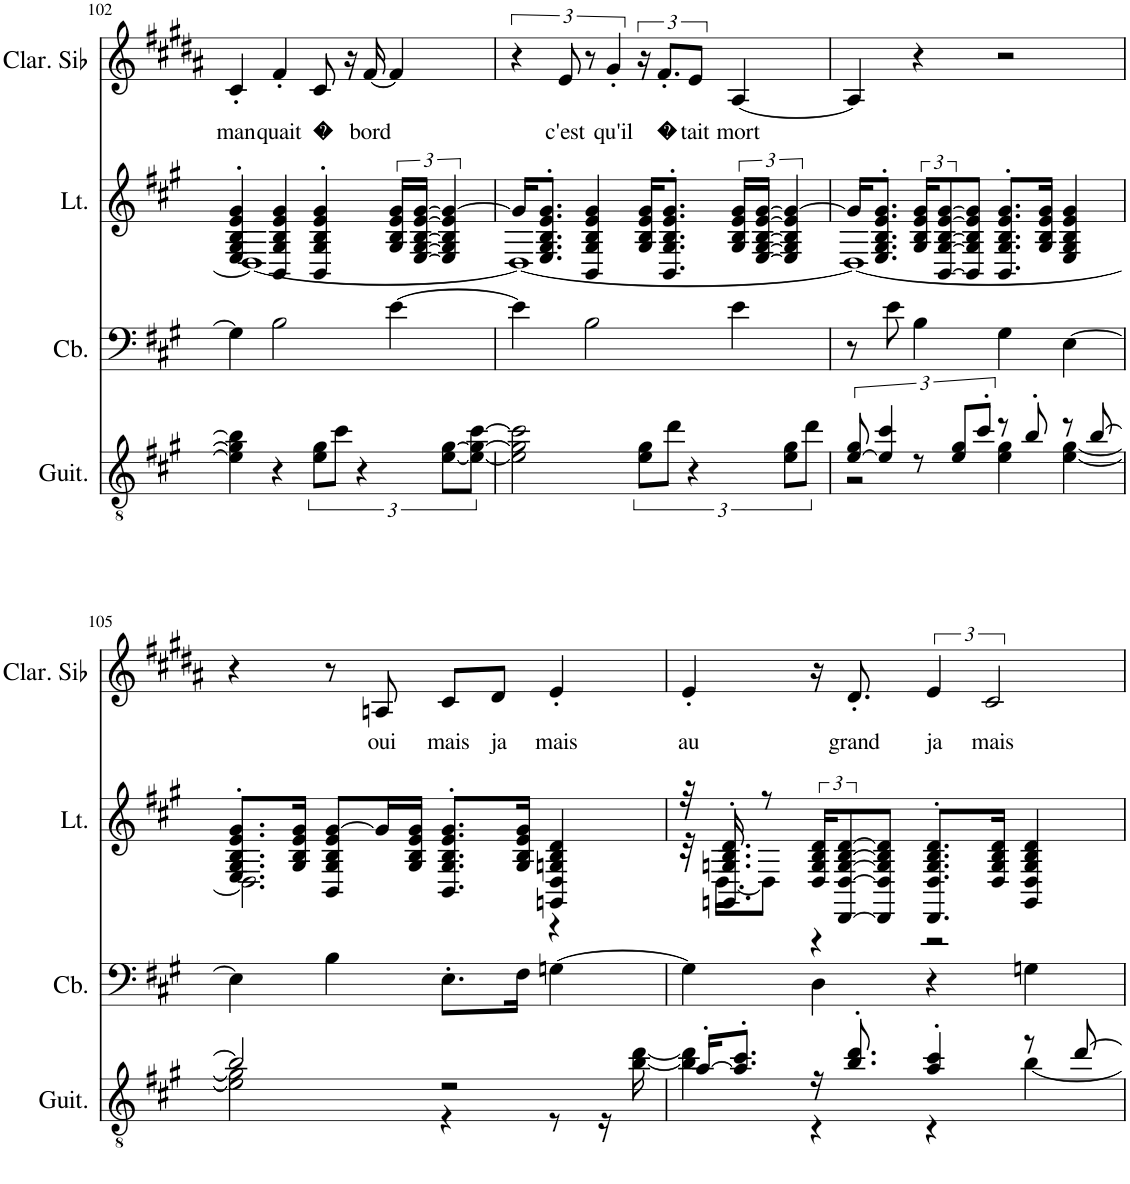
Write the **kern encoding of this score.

**kern	**kern	**kern	**kern	**text
*part4	*part3	*part2	*part1	*part1
*staff4	*staff3	*staff2	*staff1	*staff1
*I"Guitare acoustique, Gtr Jazz	*I"Contrebasse, CtreBass	*I"Luth, Gtr Acc	*I"Clarinette en Sib	*
*I'Guit.	*I'Cb.	*I'Lt.	*I'Clar. Sib	*
!!LO:PB:g=z
*clefGv2	*clefF4	*clefG2	*clefG2	*
*	*Trd7c12	*	*Trd1c2	*
*k[f#c#g#]	*k[f#c#g#]	*k[f#c#g#]	*k[f#c#g#d#a#]	*
*M4/4	*M4/4	*M4/4	*M4/4	*
=102	=102	=102	=102	=102
*	*	*^	*	*
!	!	!	!	!	!LO:LY:b
4e\] 4g#\] 4b\]	4G#\]	4E/' 4G#/' 4B/' 4e/' 4g#/'	1D_	4c#'/	man
!	!	!	!	!	!LO:LY:b
4r	2B\	4BB/ 4G#/ 4B/ 4e/ 4g#/	.	4f#'/	quait
!	!	!	!	!	!LO:LY:b
12e\ 12g#\L	.	4BB/' 4G#/' 4B/' 4e/' 4g#/'	.	8c#/	�
12cc#\J	.	.	.	.	.
.	.	.	.	16r	.
6r	.	.	.	.	.
!	!	!	!	!	!LO:LY:b
.	.	.	.	[16f#/	bord
.	[4e\	24G#/ 24B/ 24e/ 24g#/LL	.	4f#/]	.
.	.	[24E/ [24G#/ [24B/ [24e/ [24g#/JJ	.	.	.
[12e\ [12g#\L	.	6E/] 6G#/] 6B/] 6e/] 6g#/_	.	.	.
12e\_ 12g#\_ [12cc#\J	.	.	.	.	.
=103	=103	=103	=103	=103	=103
2e\] 2g#\] 2cc#\]	4e\]	16g#/KL]	1D_	6r	.
.	.	8.E/' 8.G#/' 8.B/' 8.e/' 8.g#/'J	.	.	.
!	!	!	!	!	!LO:LY:b
.	.	.	.	12e/	c'est
.	2B\	4BB/ 4G#/ 4B/ 4e/ 4g#/	.	12r	.
!	!	!	!	!	!LO:LY:b
.	.	.	.	6g#'/	qu'il
12e\ 12g#\L	.	16G#/ 16B/ 16e/ 16g#/KL	.	24r	.
!	!	!	!	!	!LO:LY:b
.	.	.	.	12.f#'/L	�
.	.	8.BB/' 8.G#/' 8.B/' 8.e/' 8.g#/'J	.	.	.
12dd\J	.	.	.	.	.
!	!	!	!	!	!LO:LY:b
6r	.	.	.	12e/J	tait
!	!	!	!	!	!LO:LY:b
.	4e\	24G#/ 24B/ 24e/ 24g#/LL	.	[4A#/	mort
.	.	[24E/ [24G#/ [24B/ [24e/ [24g#/JJ	.	.	.
12e\ 12g#\L	.	6E/] 6G#/] 6B/] 6e/] 6g#/_	.	.	.
12dd\J	.	.	.	.	.
=104	=104	=104	=104	=104	=104
*^	*	*	*	*	*
[12e/ 12g#/	2r	8r	16g#/KL]	1D_	4A#/]	.
.	.	.	8.E/' 8.G#/' 8.B/' 8.e/' 8.g#/'J	.	.	.
6e/] 6cc#/	.	.	.	.	.	.
.	.	8e\	.	.	.	.
12r	.	4B\	24G#/ 24B/ 24e/ 24g#/KL	.	4r	.
.	.	.	[12BB/ [12G#/ [12B/ [12e/ [12g#/	.	.	.
12e/ 12g#/L	.	.	.	.	.	.
.	.	.	8BB/] 8G#/] 8B/] 8e/] 8g#/]J	.	.	.
12cc#'/J	.	.	.	.	.	.
8r	4e\ 4g#\	4G#\	8.BB/' 8.G#/' 8.B/' 8.e/' 8.g#/'L	.	2r	.
8b'/	.	.	.	.	.	.
.	.	.	16G#/ 16B/ 16e/ 16g#/Jk	.	.	.
8r	[4e\ [4g#\	[4E\	4E/ 4G#/ 4B/ 4e/ 4g#/	.	.	.
[8b/	.	.	.	.	.	.
!!LO:LB:g=z
=105	=105	=105	=105	=105	=105	=105
2b/]	2e\] 2g#\]	4E\]	8.E/' 8.G#/' 8.B/' 8.e/' 8.g#/'L	2.D\]	4r	.
.	.	.	16G#/ 16B/ 16e/ 16g#/Jk	.	.	.
.	.	4B\	8BB/ 8G#/ 8B/ 8e/ [8g#/L	.	8r	.
!	!	!	!	!	!	!LO:LY:b
.	.	.	16g#/L]	.	8An/	oui
.	.	.	16G#/ 16B/ 16e/ 16g#/JJ	.	.	.
!	!	!	!	!	!	!LO:LY:b
2r	4r	8.E'\L	8.BB/' 8.G#/' 8.B/' 8.e/' 8.g#/'L	.	8c#/L	mais
!	!	!	!	!	!	!LO:LY:b
.	.	.	.	.	8d#/J	ja
.	.	16F#\Jk	16G#/ 16B/ 16e/ 16g#/Jk	.	.	.
!	!	!	!	!	!	!LO:LY:b
.	8r	[4Gn\	4GGn/ 4D/ 4Gn/ 4B/ 4d/	4r	4e'/	mais
.	16r	.	.	.	.	.
.	[16b\ [16dd\	.	.	.	.	.
=106	=106	=106	=106	=106	=106	=106
!	!	!	!	!	!	!LO:LY:b
[16a'/KL	4b\] 4dd\]	4G\]	32r	32r	4e'/	au
.	.	.	16.GGn/' 16.Gn/' 16.B/' 16.d/'	[16.D\KL	.	.
8.a/]' 8.cc#/'J	.	.	.	.	.	.
.	.	.	8r	8D\J]	.	.
16r	4r	4D\	24D/ 24G/ 24B/ 24d/KL	4r	16r	.
.	.	.	[12DD/ [12D/ [12G/ [12B/ [12d/	.	.	.
!	!	!	!	!	!	!LO:LY:b
8.b/' 8.dd/'	.	.	.	.	8.d#'/	grand
.	.	.	8DD/] 8D/] 8G/] 8B/] 8d/]J	.	.	.
!	!	!	!	!	!	!LO:LY:b
4a/' 4cc#/'	4r	4r	8.DD/' 8.D/' 8.G/' 8.B/' 8.d/'L	2r	6e/	ja
!	!	!	!	!	!	!LO:LY:b
.	.	.	.	.	3c#/	mais
.	.	.	16D/ 16G/ 16B/ 16d/Jk	.	.	.
8r	[4b\	4Gn\	4GG/ 4D/ 4G/ 4B/ 4d/	.	.	.
[8dd/	.	.	.	.	.	.
*v	*v	*	*v	*v	*	*
=	=	=	=	=
*-	*-	*-	*-	*-
